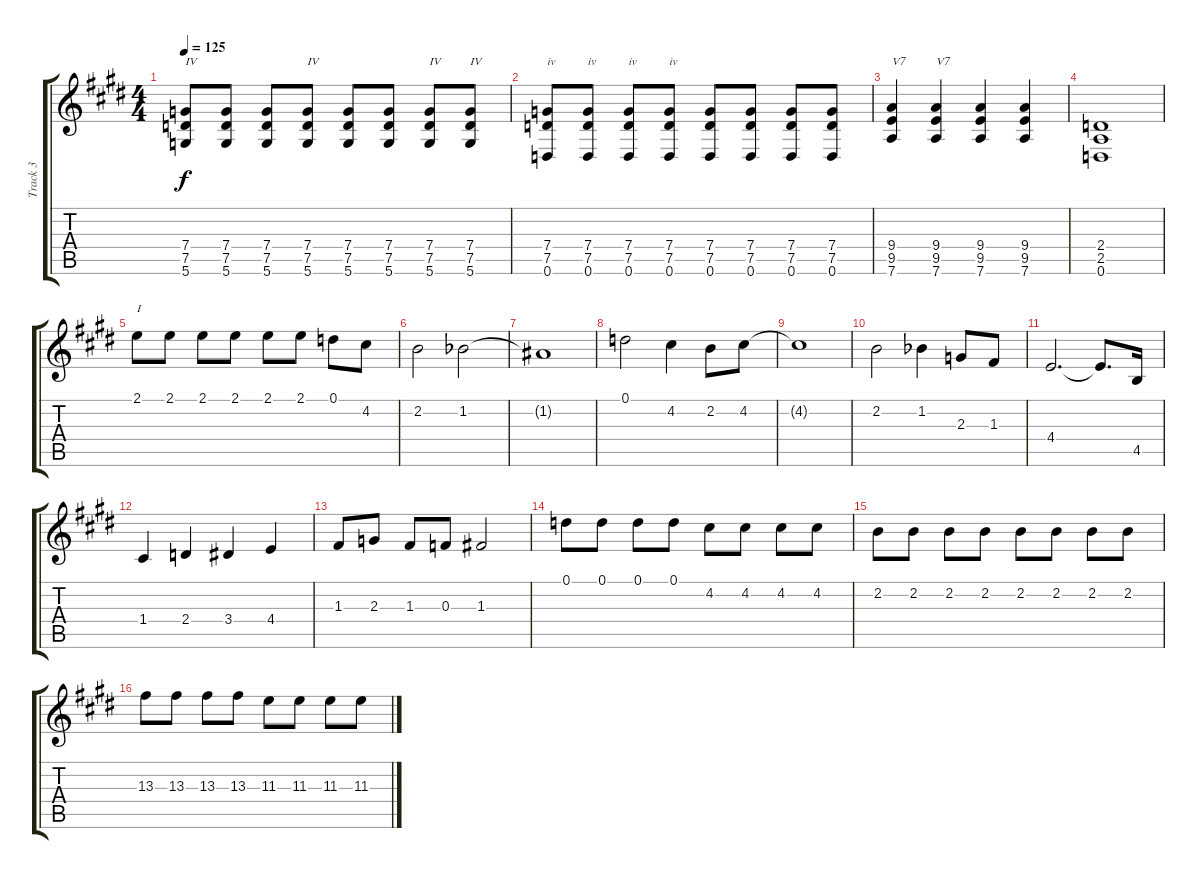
\track ("Track 3" "Track 3") {instrument overdrivenguitar}
\staff {score tabs}
\tuning (D4 A3 F3 C3 G2 D2) {hide}
\ts (4 4)
\tempo 125
\clef g2
\ks e
(7.4 7.5 5.6).8{txt "IV" dy f} (7.4 7.5 5.6).8 (7.4 7.5 5.6).8 (7.4 7.5 5.6).8{txt "IV"} (7.4 7.5 5.6).8 (7.4 7.5 5.6).8 (7.4 7.5 5.6).8{txt "IV"} (7.4 7.5 5.6).8{txt "IV"} |
(7.4 7.5 0.6).8{txt "iv"} (7.4 7.5 0.6).8{txt "iv"} (7.4 7.5 0.6).8{txt "iv"} (7.4 7.5 0.6).8{txt "iv"} (7.4 7.5 0.6).8 (7.4 7.5 0.6).8 (7.4 7.5 0.6).8 (7.4 7.5 0.6).8 |
(9.4 9.5 7.6).4{txt "V7"} (9.4 9.5 7.6).4{txt "V7"} (9.4 9.5 7.6).4 (9.4 9.5 7.6).4 |
(2.4 2.5 0.6).1 |
2.1.8{txt "I"} 2.1.8 2.1.8 2.1.8 2.1.8 2.1.8 0.1.8 4.2.8 |
2.2.2 1.2{acc b}.2 |
1.2{t}.1 |
0.1.2 4.2.4 2.2.8 4.2.8 |
4.2{t}.1 |
2.2.2 1.2{acc b}.4 2.3.8 1.3.8 |
4.4.2{d} 4.4{t}.8{d} 4.5.16 |
1.4.4 2.4.4 3.4.4 4.4.4 |
1.3.8 2.3.8 1.3.8 0.3.8 1.3.2 |
0.1.8 0.1.8 0.1.8 0.1.8 4.2.8 4.2.8 4.2.8 4.2.8 |
2.2.8 2.2.8 2.2.8 2.2.8 2.2.8 2.2.8 2.2.8 2.2.8 |
13.3.8 13.3.8 13.3.8 13.3.8 11.3.8 11.3.8 11.3.8 11.3.8
